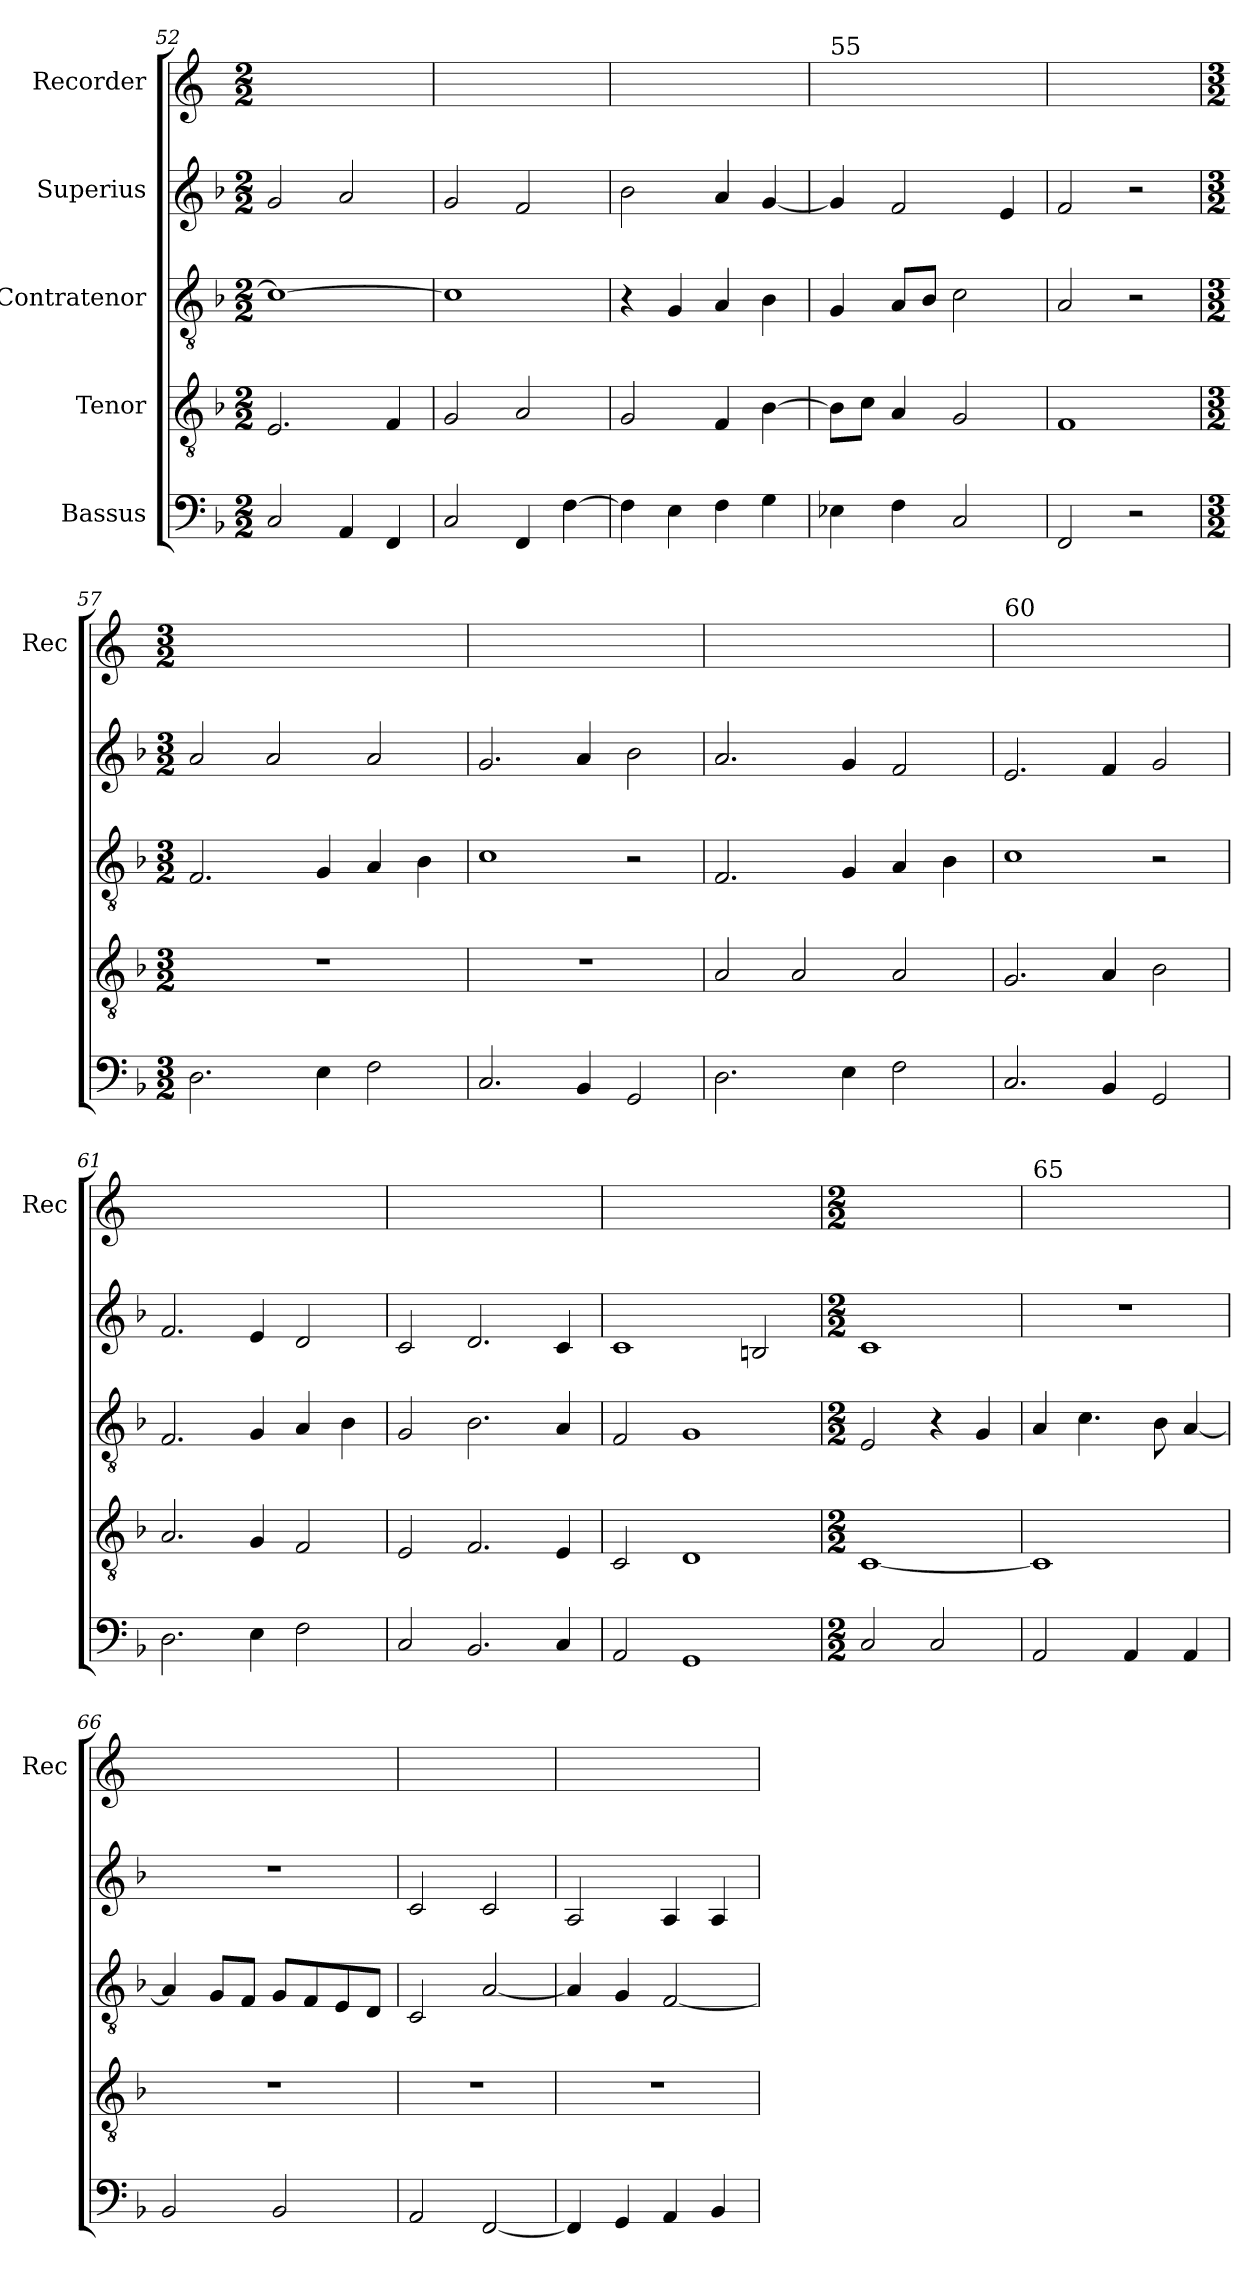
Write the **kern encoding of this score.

**kern	**kern	**kern	**kern	**kern
*part5	*part4	*part3	*part2	*part1
*staff5	*staff4	*staff3	*staff2	*staff1
*I"Bassus	*I"Tenor	*I"Contratenor	*I"Superius	*I"Recorder
*	*	*	*	*I'Rec
*clefF4	*clefGv2	*clefGv2	*clefG2	*clefG2
*k[b-]	*k[b-]	*k[b-]	*k[b-]	*k[]
*M2/2	*M2/2	*M2/2	*M2/2	*M2/2
=52	=52	=52	=52	=52
2C/	2.E/	1c_	2g/	1ryy
4AA/	.	.	2a/	.
4FF/	4F/	.	.	.
=53	=53	=53	=53	=53
2C/	2G/	1c]	2g/	1ryy
4FF/	2A/	.	2f/	.
[4F\	.	.	.	.
=54	=54	=54	=54	=54
4F\]	2G/	4r	2b-\	1ryy
4E\	.	4G/	.	.
4F\	4F/	4A/	4a/	.
4G\	[4B-\	4B-\	[4g/	.
=55	=55	=55	=55	=55
!	!	!	!	!LO:TX:a:t=55
4E-X\	8B-\L]	4G/	4g/]	1ryy
.	8c\J	.	.	.
4F\	4A/	8A/L	2f/	.
.	.	8B-/J	.	.
2C/	2G/	2c\	.	.
.	.	.	4e/	.
!!LO:PB:g=z
=56	=56	=56	=56	=56
2FF/	1F	2A/	2f/	1ryy
2r	.	2r	2r	.
=57	=57	=57	=57	=57
*M3/2	*M3/2	*M3/2	*M3/2	*M3/2
2.D\	1.r	2.F/	2a/	1.ryy
.	.	.	2a/	.
4E\	.	4G/	.	.
2F\	.	4A/	2a/	.
.	.	4B-\	.	.
=58	=58	=58	=58	=58
2.C/	1.r	1c	2.g/	1.ryy
4BB-/	.	.	4a/	.
2GG/	.	2r	2b-\	.
=59	=59	=59	=59	=59
2.D\	2A/	2.F/	2.a/	1.ryy
.	2A/	.	.	.
4E\	.	4G/	4g/	.
2F\	2A/	4A/	2f/	.
.	.	4B-\	.	.
=60	=60	=60	=60	=60
!	!	!	!	!LO:TX:a:t=60
2.C/	2.G/	1c	2.e/	1.ryy
4BB-/	4A/	.	4f/	.
2GG/	2B-\	2r	2g/	.
=61	=61	=61	=61	=61
2.D\	2.A/	2.F/	2.f/	1.ryy
4E\	4G/	4G/	4e/	.
2F\	2F/	4A/	2d/	.
.	.	4B-\	.	.
!!LO:LB:g=z
=62	=62	=62	=62	=62
2C/	2E/	2G/	2c/	1.ryy
2.BB-/	2.F/	2.B-\	2.d/	.
4C/	4E/	4A/	4c/	.
=63	=63	=63	=63	=63
2AA/	2C/	2F/	1c	1.ryy
1GG	1D	1G	.	.
.	.	.	2Bn/	.
=64	=64	=64	=64	=64
*M2/2	*M2/2	*M2/2	*M2/2	*M2/2
2C/	[1C	2E/	1c	1ryy
2C/	.	4r	.	.
.	.	4G/	.	.
=65	=65	=65	=65	=65
!	!	!	!	!LO:TX:a:t=65
2AA/	1C]	4A/	1r	1ryy
.	.	4.c\	.	.
4AA/	.	.	.	.
.	.	8B-\	.	.
4AA/	.	[4A/	.	.
=66	=66	=66	=66	=66
2BB-/	1r	4A/]	1r	1ryy
.	.	8G/L	.	.
.	.	8F/J	.	.
2BB-/	.	8G/L	.	.
.	.	8F/	.	.
.	.	8E/	.	.
.	.	8D/J	.	.
=67	=67	=67	=67	=67
2AA/	1r	2C/	2c/	1ryy
[2FF/	.	[2A/	2c/	.
=68	=68	=68	=68	=68
4FF/]	1r	4A/]	2A/	1ryy
4GG/	.	4G/	.	.
4AA/	.	[2F/	4A/	.
4BB-/	.	.	4A/	.
=	=	=	=	=
*-	*-	*-	*-	*-
